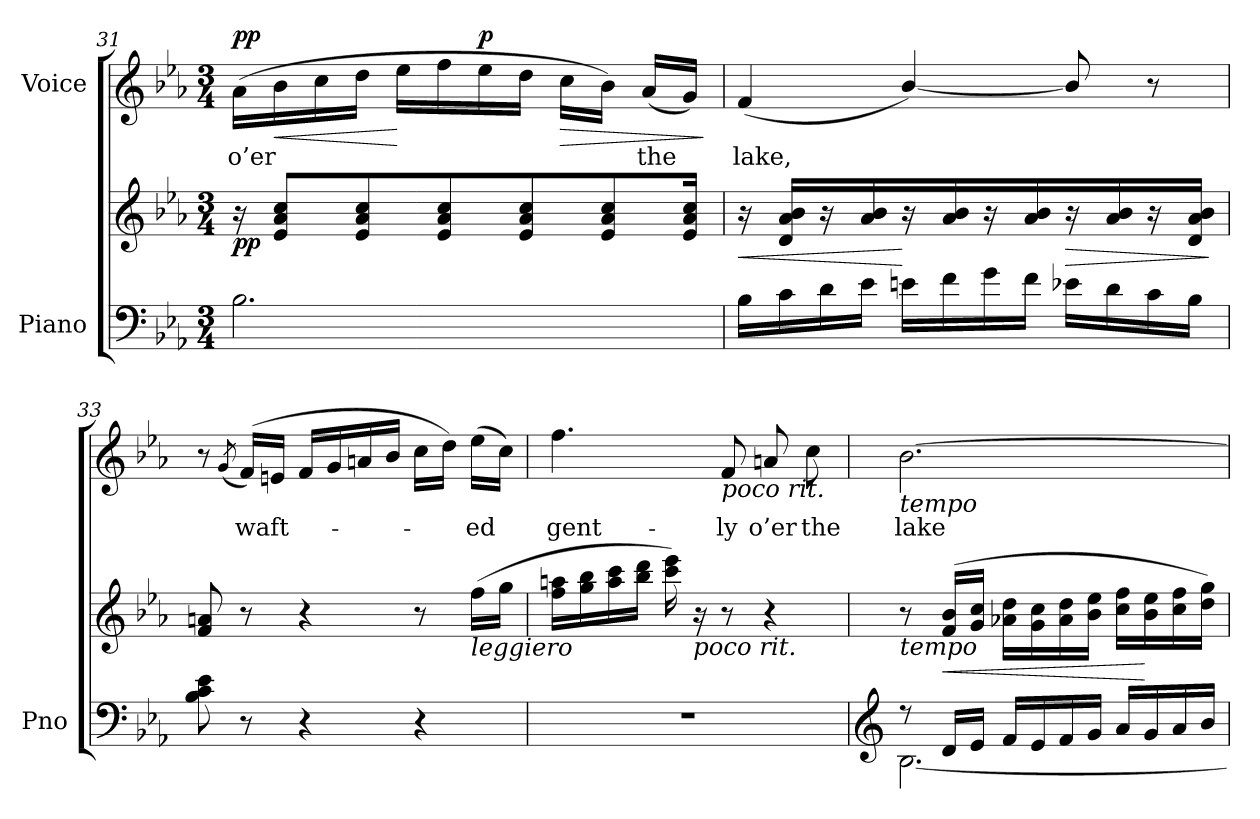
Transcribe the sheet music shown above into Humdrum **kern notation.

**kern	**kern	**dynam	**kern	**text	**dynam
*part2	*part2	*part2	*part1	*part1	*part1
*staff3	*staff2	*staff2/3	*staff1	*staff1	*staff1
*I"Piano	*	*	*I"Voice	*	*
*I'Pno	*	*	*	*	*
*clefF4	*clefG2	*	*clefG2	*	*
*k[b-e-a-]	*k[b-e-a-]	*	*k[b-e-a-]	*	*
*M3/4	*M3/4	*	*M3/4	*	*
=31	=31	=31	=31	=31	=31
!	!	!LO:DY:b	!	!LO:LY:b	!LO:DY:a
2.B-\	16r	pp	(16a-\LL	o’er	pp
!	!	!	!	!	!LO:HP:b
.	8e-/ 8a-/ 8cc/L	.	16b-\	.	<
.	.	.	16cc\	.	.
.	8e-/ 8a-/ 8cc/	.	16dd\JJ	.	.
.	.	.	16ee-\LL	.	[
.	8e-/ 8a-/ 8cc/	.	16ff\	.	.
!	!	!	!	!	!LO:DY:a
.	.	.	16ee-\	.	p
.	8e-/ 8a-/ 8cc/	.	16dd\JJ	.	.
!	!	!	!	!	!LO:HP:b
.	.	.	16cc\LL	.	>
.	8e-/ 8a-/ 8cc/	.	16b-\JJ)	.	.
!	!	!	!	!LO:LY:b	!
.	.	.	(16a-/LL	the	.
.	16e-/ 16a-/ 16cc/Jk	.	16g/JJ)	.	.
.	.	.	.	.	]
!!LO:LB:g=z
=32	=32	=32	=32	=32	=32
!	!	!LO:HP:b	!	!LO:LY:b	!
16B-\LL	16r	<	(4f/	lake,	.
16c\	16d/ 16a-/ 16b-/LL	.	.	.	.
16d\	16r	.	.	.	.
16e-\JJ	16a-/ 16b-/	.	.	.	.
16en\LL	16r	[	[4b-/)	.	.
16f\	16a-/ 16b-/	.	.	.	.
16g\	16r	.	.	.	.
16f\JJ	16a-/ 16b-/	.	.	.	.
!	!	!LO:HP:b	!	!	!
16e-X\LL	16r	>	8b-/]	.	.
16d\	16a-/ 16b-/	.	.	.	.
16c\	16r	.	8r	.	.
16B-\JJ	16d/ 16a-/ 16b-/JJ	.	.	.	.
.	.	]	.	.	.
=33	=33	=33	=33	=33	=33
8B-\ 8c\ 8e-\	8f/ 8an/	.	8r	.	.
.	.	.	(8qg/	.	.
!	!	!	!	!LO:LY:b	!
8r	8r	.	(16f/LL)	waft-	.
.	.	.	16en/JJ	.	.
4r	4r	.	16f/LL	.	.
.	.	.	16g/	.	.
.	.	.	16an/	.	.
.	.	.	16b-/JJ	.	.
4r	8r	.	16cc\LL	.	.
.	.	.	16dd\JJ)	.	.
!	!LO:TX:b:i:t=leggiero	!	!	!	!
!	!	!	!	!LO:LY:b	!
.	(16ff\LL	.	(16ee-\LL	-ed	.
.	16gg\JJ	.	16cc\JJ)	.	.
!!LO:PB:g=z
=34	=34	=34	=34	=34	=34
!	!	!	!	!LO:LY:b	!
2.r	16ff\ 16aan\LL	.	4.ff\	gent-	.
.	16gg\ 16bb-\	.	.	.	.
.	16aa\ 16ccc\	.	.	.	.
.	16bb-\ 16ddd\JJ	.	.	.	.
.	16ccc\ 16eee-\)	.	.	.	.
!	!LO:TX:b:i:t=poco rit.	!	!	!	!
.	16r	.	.	.	.
!	!	!	!LO:TX:b:i:t=poco rit.	!	!
!	!	!	!	!LO:LY:b	!
.	8r	.	8f/	-ly	.
!	!	!	!	!LO:LY:b	!
.	4r	.	8an/	o’er	.
!	!	!	!	!LO:LY:b	!
.	.	.	8cc\	the	.
!!LO:LB:g=z
=35	=35	=35	=35	=35	=35
*clefG2	*	*	*	*	*
*^	*	*	*	*	*
!	!	!	!	!LO:TX:b:i:t=tempo	!	!
!	!	!LO:TX:b:i:t=tempo	!	!	!	!
!	!	!	!	!	!LO:LY:b	!
8r	[2.B-\	8r	.	[2.b-\	lake	.
!	!	!	!LO:HP:b	!	!	!
16d/LL	.	(16f/ 16b-/LL	<	.	.	.
16e-/JJ	.	16g/ 16cc/JJ	.	.	.	.
16f/LL	.	16a-X\ 16dd\LL	.	.	.	.
16e-/	.	16g\ 16cc\	.	.	.	.
16f/	.	16a-\ 16dd\	.	.	.	.
16g/JJ	.	16b-\ 16ee-\JJ	.	.	.	.
16a-/LL	.	16cc\ 16ff\LL	.	.	.	.
16g/	.	16b-\ 16ee-\	[	.	.	.
16a-/	.	16cc\ 16ff\	.	.	.	.
16b-/JJ	.	16dd\ 16gg\JJ)	.	.	.	.
*v	*v	*	*	*	*	*
=	=	=	=	=	=
*-	*-	*-	*-	*-	*-
